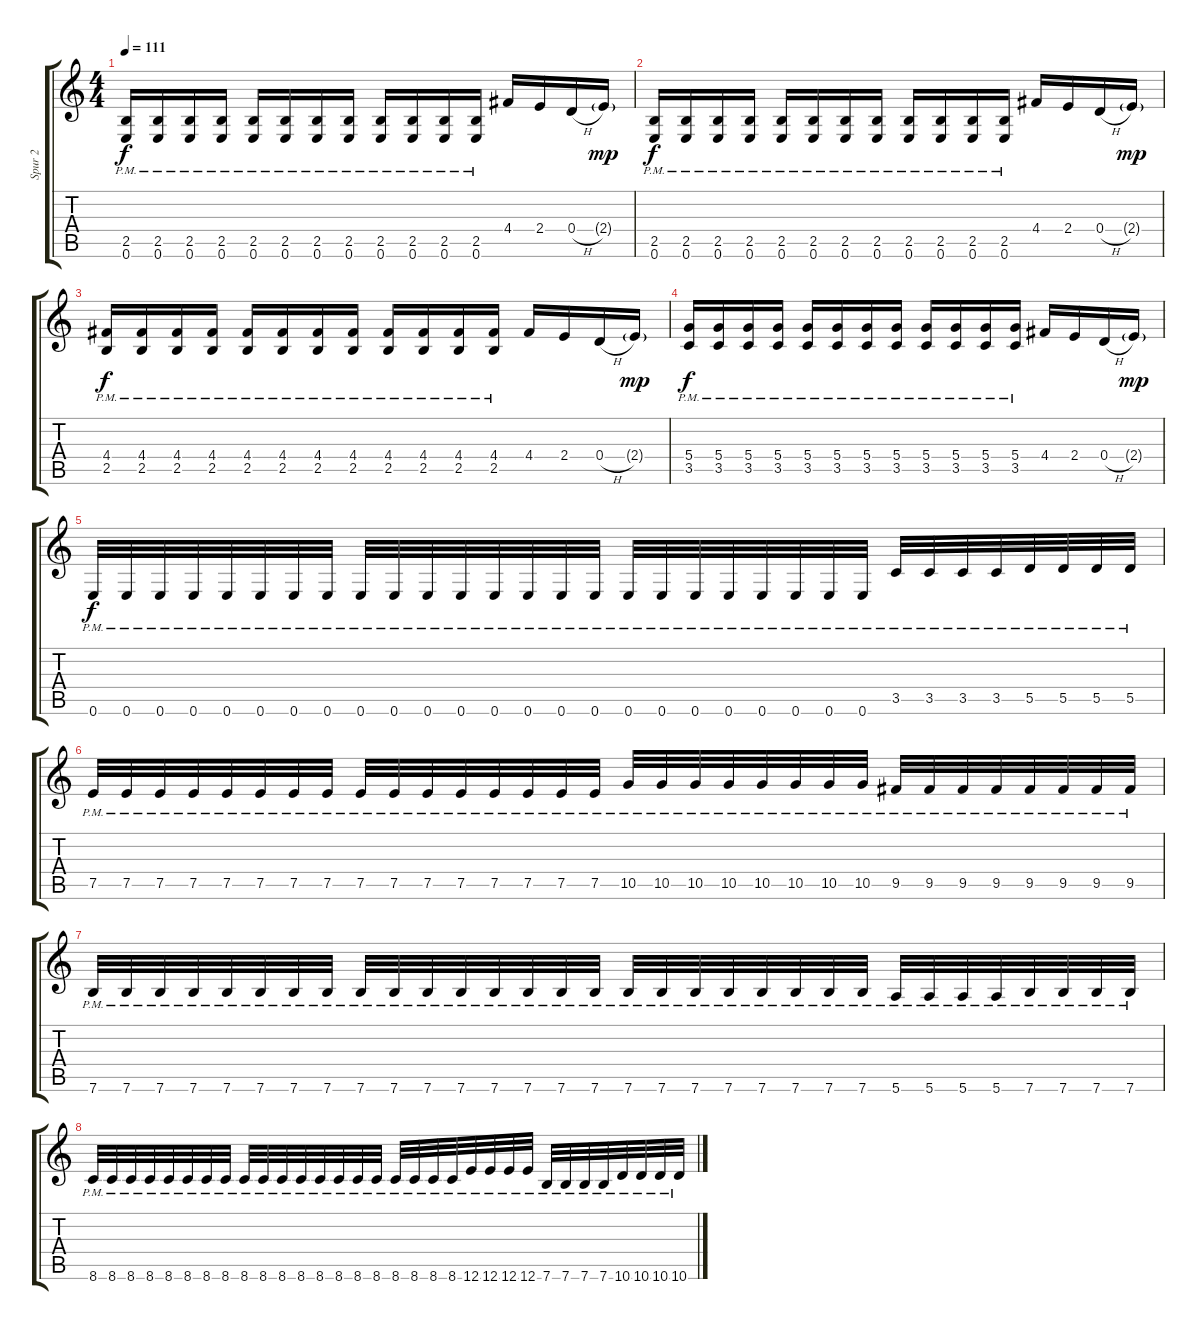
\track ("Spur 2" "Spur 2") {instrument distortionguitar}
\staff {score tabs}
\tuning (E4 B3 G3 D3 A2 E2) {hide}
\ts (4 4)
\tempo 111
\clef g2
\ks c
(2.5{pm} 0.6{pm}).16{dy f} (2.5{pm} 0.6{pm}).16 (2.5{pm} 0.6{pm}).16 (2.5{pm} 0.6{pm}).16 (2.5{pm} 0.6{pm}).16 (2.5{pm} 0.6{pm}).16 (2.5{pm} 0.6{pm}).16 (2.5{pm} 0.6{pm}).16 (2.5{pm} 0.6{pm}).16 (2.5{pm} 0.6{pm}).16 (2.5{pm} 0.6{pm}).16 (2.5{pm} 0.6{pm}).16 4.4.16 2.4.16 0.4{h}.16 2.4{g}.16{dy mp} |
(2.5{pm} 0.6{pm}).16{dy f} (2.5{pm} 0.6{pm}).16 (2.5{pm} 0.6{pm}).16 (2.5{pm} 0.6{pm}).16 (2.5{pm} 0.6{pm}).16 (2.5{pm} 0.6{pm}).16 (2.5{pm} 0.6{pm}).16 (2.5{pm} 0.6{pm}).16 (2.5{pm} 0.6{pm}).16 (2.5{pm} 0.6{pm}).16 (2.5{pm} 0.6{pm}).16 (2.5{pm} 0.6{pm}).16 4.4.16 2.4.16 0.4{h}.16 2.4{g}.16{dy mp} |
(4.4{pm} 2.5{pm}).16{dy f} (4.4{pm} 2.5{pm}).16 (4.4{pm} 2.5{pm}).16 (4.4{pm} 2.5{pm}).16 (4.4{pm} 2.5{pm}).16 (4.4{pm} 2.5{pm}).16 (4.4{pm} 2.5{pm}).16 (4.4{pm} 2.5{pm}).16 (4.4{pm} 2.5{pm}).16 (4.4{pm} 2.5{pm}).16 (4.4{pm} 2.5{pm}).16 (4.4{pm} 2.5{pm}).16 4.4.16 2.4.16 0.4{h}.16 2.4{g}.16{dy mp} |
(5.4{pm} 3.5{pm}).16{dy f} (5.4{pm} 3.5{pm}).16 (5.4{pm} 3.5{pm}).16 (5.4{pm} 3.5{pm}).16 (5.4{pm} 3.5{pm}).16 (5.4{pm} 3.5{pm}).16 (5.4{pm} 3.5{pm}).16 (5.4{pm} 3.5{pm}).16 (5.4{pm} 3.5{pm}).16 (5.4{pm} 3.5{pm}).16 (5.4{pm} 3.5{pm}).16 (5.4{pm} 3.5{pm}).16 4.4.16 2.4.16 0.4{h}.16 2.4{g}.16{dy mp} |
0.6{pm}.32{dy f} 0.6{pm}.32 0.6{pm}.32 0.6{pm}.32 0.6{pm}.32 0.6{pm}.32 0.6{pm}.32 0.6{pm}.32 0.6{pm}.32 0.6{pm}.32 0.6{pm}.32 0.6{pm}.32 0.6{pm}.32 0.6{pm}.32 0.6{pm}.32 0.6{pm}.32 0.6{pm}.32 0.6{pm}.32 0.6{pm}.32 0.6{pm}.32 0.6{pm}.32 0.6{pm}.32 0.6{pm}.32 0.6{pm}.32 3.5{pm}.32 3.5{pm}.32 3.5{pm}.32 3.5{pm}.32 5.5{pm}.32 5.5{pm}.32 5.5{pm}.32 5.5{pm}.32 |
7.5{pm}.32 7.5{pm}.32 7.5{pm}.32 7.5{pm}.32 7.5{pm}.32 7.5{pm}.32 7.5{pm}.32 7.5{pm}.32 7.5{pm}.32 7.5{pm}.32 7.5{pm}.32 7.5{pm}.32 7.5{pm}.32 7.5{pm}.32 7.5{pm}.32 7.5{pm}.32 10.5{pm}.32 10.5{pm}.32 10.5{pm}.32 10.5{pm}.32 10.5{pm}.32 10.5{pm}.32 10.5{pm}.32 10.5{pm}.32 9.5{pm}.32 9.5{pm}.32 9.5{pm}.32 9.5{pm}.32 9.5{pm}.32 9.5{pm}.32 9.5{pm}.32 9.5{pm}.32 |
7.6{pm}.32 7.6{pm}.32 7.6{pm}.32 7.6{pm}.32 7.6{pm}.32 7.6{pm}.32 7.6{pm}.32 7.6{pm}.32 7.6{pm}.32 7.6{pm}.32 7.6{pm}.32 7.6{pm}.32 7.6{pm}.32 7.6{pm}.32 7.6{pm}.32 7.6{pm}.32 7.6{pm}.32 7.6{pm}.32 7.6{pm}.32 7.6{pm}.32 7.6{pm}.32 7.6{pm}.32 7.6{pm}.32 7.6{pm}.32 5.6{pm}.32 5.6{pm}.32 5.6{pm}.32 5.6{pm}.32 7.6{pm}.32 7.6{pm}.32 7.6{pm}.32 7.6{pm}.32 |
8.6{pm}.32 8.6{pm}.32 8.6{pm}.32 8.6{pm}.32 8.6{pm}.32 8.6{pm}.32 8.6{pm}.32 8.6{pm}.32 8.6{pm}.32 8.6{pm}.32 8.6{pm}.32 8.6{pm}.32 8.6{pm}.32 8.6{pm}.32 8.6{pm}.32 8.6{pm}.32 8.6{pm}.32 8.6{pm}.32 8.6{pm}.32 8.6{pm}.32 12.6{pm}.32 12.6{pm}.32 12.6{pm}.32 12.6{pm}.32 7.6{pm}.32 7.6{pm}.32 7.6{pm}.32 7.6{pm}.32 10.6{pm}.32 10.6{pm}.32 10.6{pm}.32 10.6{pm}.32
